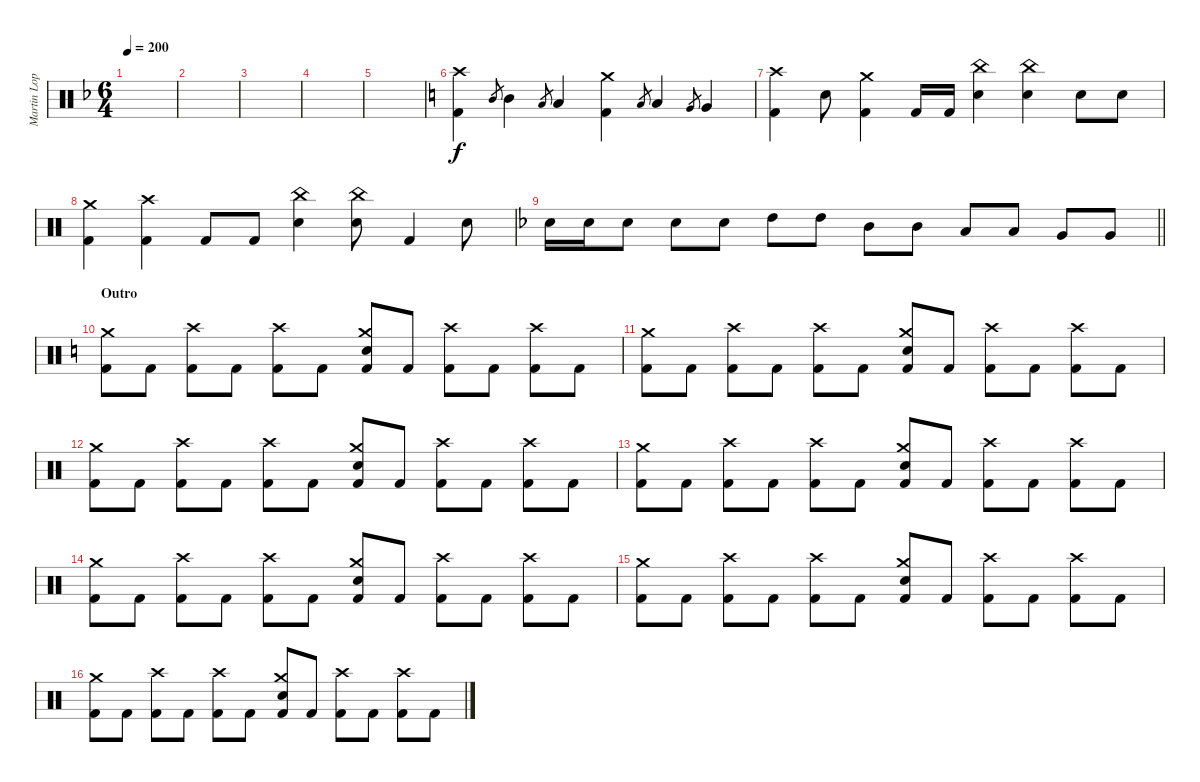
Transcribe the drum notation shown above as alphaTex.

\track ("Martin Lopez" "Martin Lop") {instrument percussion}
\staff {score}
\articulation defaults
\ts (6 4)
\tempo 200
\clef neutral
\ks f
|
|
|
|
|
\ks c
("Crash high (hit)" "Kick (hit) 2").4 "Mid Tom (hit)".8{gr} "Mid Tom (hit)".4 "Low Tom (hit)".8{gr} "Low Tom (hit)".4 ("Crash medium (hit)" "Kick (hit) 2").4 "Low Tom (hit)".8{gr} "Low Tom (hit)".4 "Very Low Tom (hit)".8{gr} "Very Low Tom (hit)".4 |
("Crash high (hit)" "Kick (hit) 2").4 "Electric Snare (hit)".8 ("Crash medium (hit)" "Kick (hit) 2").4 "Kick (hit) 2".16 "Kick (hit) 2".16 ("China (hit)" "Electric Snare (hit)").4 ("China (hit)" "Electric Snare (hit)").4 "Electric Snare (hit)".8 "Electric Snare (hit)".8 |
("Crash medium (hit)" "Kick (hit) 2").4 ("Crash high (hit)" "Kick (hit) 2").4 "Kick (hit) 2".8 "Kick (hit) 2".8 ("China (hit)" "Electric Snare (hit)").4 ("China (hit)" "Electric Snare (hit)").8 "Kick (hit) 2".4 "Electric Snare (hit)".8 |
\barLineRight lightlight
\ks f "Electric Snare (hit)".16 "Electric Snare (hit)".16 "Electric Snare (hit)".8 "Electric Snare (hit)".8 "Electric Snare (hit)".8 "High Tom (hit)".8 "High Tom (hit)".8 "Mid Tom (hit)".8 "Mid Tom (hit)".8 "Low Tom (hit)".8 "Low Tom (hit)".8 "Very Low Tom (hit)".8 "Very Low Tom (hit)".8
|
\section ("" "Outro")
\ks c
("Crash medium (hit)" "Kick (hit) 2").8 "Kick (hit) 2".8 ("Crash high (hit)" "Kick (hit) 2").8 "Kick (hit) 2".8 ("Crash high (hit)" "Kick (hit) 2").8 "Kick (hit) 2".8 ("Crash medium (hit)" "Electric Snare (hit)" "Kick (hit) 2").8 "Kick (hit) 2".8 ("Crash high (hit)" "Kick (hit) 2").8 "Kick (hit) 2".8 ("Crash high (hit)" "Kick (hit) 2").8 "Kick (hit) 2".8 |
("Crash medium (hit)" "Kick (hit) 2").8 "Kick (hit) 2".8 ("Crash high (hit)" "Kick (hit) 2").8 "Kick (hit) 2".8 ("Crash high (hit)" "Kick (hit) 2").8 "Kick (hit) 2".8 ("Crash medium (hit)" "Electric Snare (hit)" "Kick (hit) 2").8 "Kick (hit) 2".8 ("Crash high (hit)" "Kick (hit) 2").8 "Kick (hit) 2".8 ("Crash high (hit)" "Kick (hit) 2").8 "Kick (hit) 2".8 |
("Crash medium (hit)" "Kick (hit) 2").8 "Kick (hit) 2".8 ("Crash high (hit)" "Kick (hit) 2").8 "Kick (hit) 2".8 ("Crash high (hit)" "Kick (hit) 2").8 "Kick (hit) 2".8 ("Crash medium (hit)" "Electric Snare (hit)" "Kick (hit) 2").8 "Kick (hit) 2".8 ("Crash high (hit)" "Kick (hit) 2").8 "Kick (hit) 2".8 ("Crash high (hit)" "Kick (hit) 2").8 "Kick (hit) 2".8 |
("Crash medium (hit)" "Kick (hit) 2").8 "Kick (hit) 2".8 ("Crash high (hit)" "Kick (hit) 2").8 "Kick (hit) 2".8 ("Crash high (hit)" "Kick (hit) 2").8 "Kick (hit) 2".8 ("Crash medium (hit)" "Electric Snare (hit)" "Kick (hit) 2").8 "Kick (hit) 2".8 ("Crash high (hit)" "Kick (hit) 2").8 "Kick (hit) 2".8 ("Crash high (hit)" "Kick (hit) 2").8 "Kick (hit) 2".8 |
("Crash medium (hit)" "Kick (hit) 2").8 "Kick (hit) 2".8 ("Crash high (hit)" "Kick (hit) 2").8 "Kick (hit) 2".8 ("Crash high (hit)" "Kick (hit) 2").8 "Kick (hit) 2".8 ("Crash medium (hit)" "Electric Snare (hit)" "Kick (hit) 2").8 "Kick (hit) 2".8 ("Crash high (hit)" "Kick (hit) 2").8 "Kick (hit) 2".8 ("Crash high (hit)" "Kick (hit) 2").8 "Kick (hit) 2".8 |
("Crash medium (hit)" "Kick (hit) 2").8 "Kick (hit) 2".8 ("Crash high (hit)" "Kick (hit) 2").8 "Kick (hit) 2".8 ("Crash high (hit)" "Kick (hit) 2").8 "Kick (hit) 2".8 ("Crash medium (hit)" "Electric Snare (hit)" "Kick (hit) 2").8 "Kick (hit) 2".8 ("Crash high (hit)" "Kick (hit) 2").8 "Kick (hit) 2".8 ("Crash high (hit)" "Kick (hit) 2").8 "Kick (hit) 2".8 |
("Crash medium (hit)" "Kick (hit) 2").8 "Kick (hit) 2".8 ("Crash high (hit)" "Kick (hit) 2").8 "Kick (hit) 2".8 ("Crash high (hit)" "Kick (hit) 2").8 "Kick (hit) 2".8 ("Crash medium (hit)" "Electric Snare (hit)" "Kick (hit) 2").8 "Kick (hit) 2".8 ("Crash high (hit)" "Kick (hit) 2").8 "Kick (hit) 2".8 ("Crash high (hit)" "Kick (hit) 2").8 "Kick (hit) 2".8
